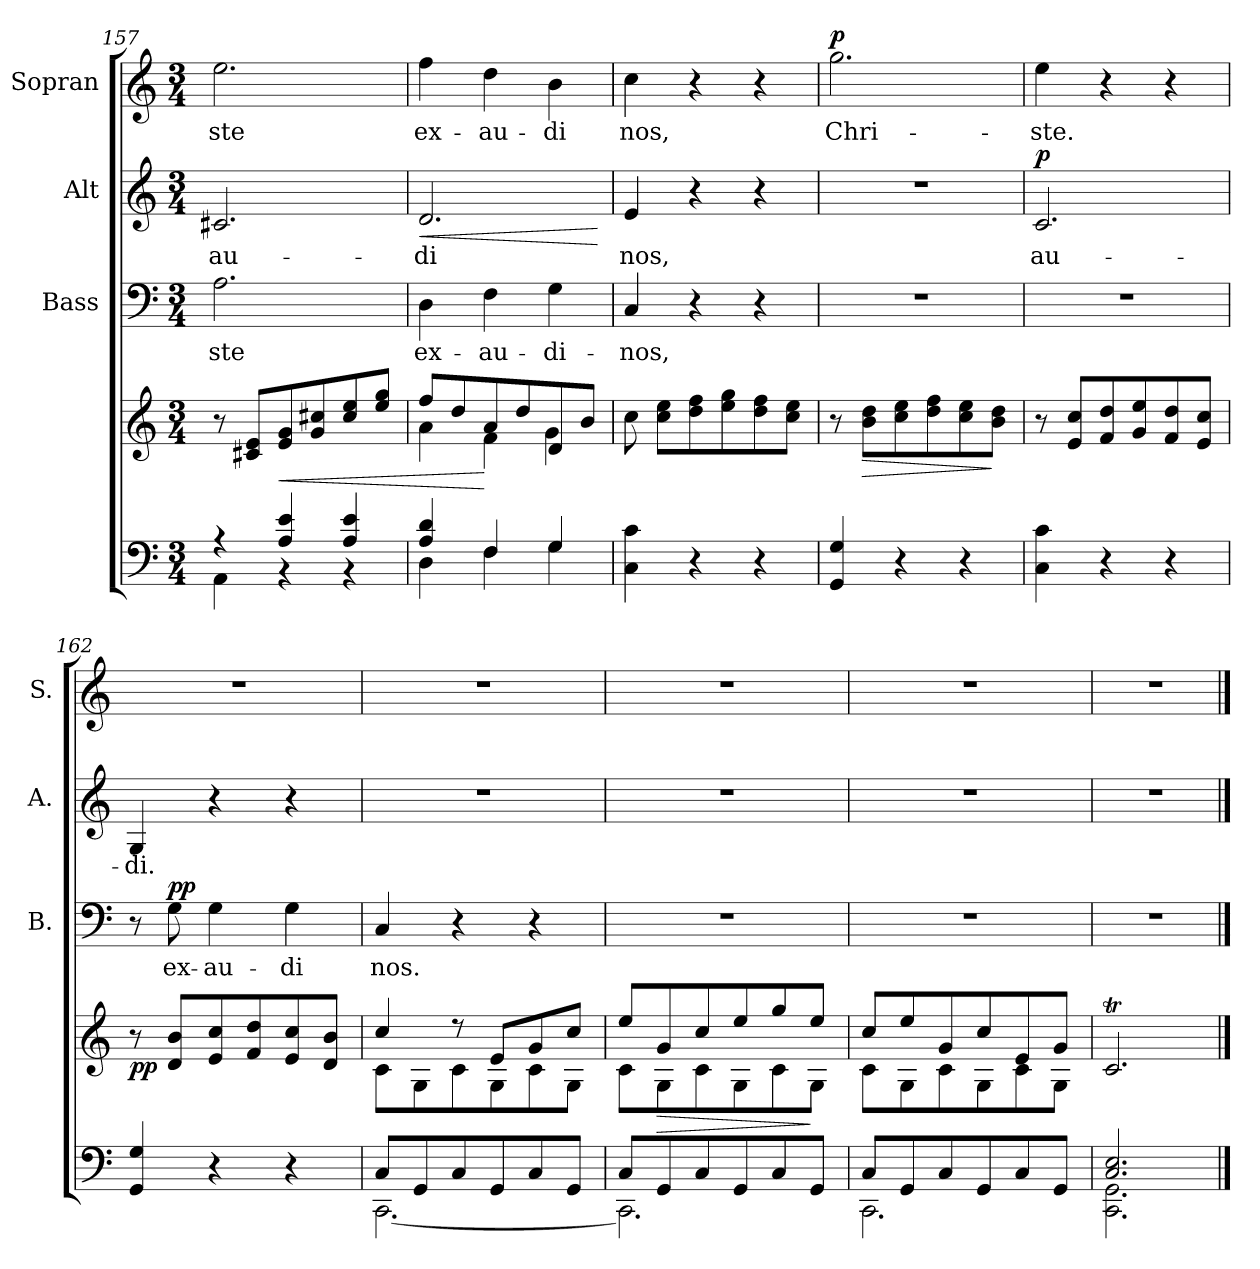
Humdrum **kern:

**kern	**kern	**dynam	**kern	**text	**dynam	**kern	**text	**dynam	**kern	**text	**dynam
*part4	*part4	*part4	*part3	*part3	*part3	*part2	*part2	*part2	*part1	*part1	*part1
*staff5	*staff4	*staff4/5	*staff3	*staff3	*staff3	*staff2	*staff2	*staff2	*staff1	*staff1	*staff1
*	*	*	*I"Bass	*	*	*I"Alt	*	*	*I"Sopran	*	*
*	*	*	*I'B.	*	*	*I'A.	*	*	*I'S.	*	*
*clefF4	*clefG2	*	*clefF4	*	*	*clefG2	*	*	*clefG2	*	*
*k[]	*k[]	*	*k[]	*	*	*k[]	*	*	*k[]	*	*
*C:	*C:	*	*C:	*	*	*C:	*	*	*C:	*	*
*M3/4	*M3/4	*	*M3/4	*	*	*M3/4	*	*	*M3/4	*	*
=157	=157	=157	=157	=157	=157	=157	=157	=157	=157	=157	=157
*^	*	*	*	*	*	*	*	*	*	*	*
!	!	!	!	!	!LO:LY:b	!	!	!LO:LY:b	!	!	!LO:LY:b	!
4rA	4AA\	8r	.	2.A\	-ste	.	2.c#X/	-au-	.	2.ee\	-ste	.
.	.	8c#X/ 8e/L	.	.	.	.	.	.	.	.	.	.
!	!	!	!LO:HP:b	!	!	!	!	!	!	!	!	!
4A/ 4e/	4rAA	8e/ 8g/	<	.	.	.	.	.	.	.	.	.
.	.	8g/ 8cc#X/	.	.	.	.	.	.	.	.	.	.
4A/ 4e/	4rAA	8cc#/ 8ee/	.	.	.	.	.	.	.	.	.	.
.	.	8ee/ 8gg/J	.	.	.	.	.	.	.	.	.	.
=158	=158	=158	=158	=158	=158	=158	=158	=158	=158	=158	=158	=158
*	*	*^	*	*	*	*	*	*	*	*	*	*
!	!	!	!	!	!	!LO:LY:b	!	!	!LO:LY:b	!LO:HP:b	!	!LO:LY:b	!
4A/ 4d/	4D\	8ff/L	4a\	.	4D\	ex-	.	2.d/	-di	<	4ff\	ex-	.
.	.	8dd/	.	.	.	.	.	.	.	.	.	.	.
!	!	!	!	!	!	!LO:LY:b	!	!	!	!	!	!LO:LY:b	!
4F/	4F\	8a/	4f\	[	4F\	-au-	.	.	.	.	4dd\	-au-	.
.	.	8dd/	.	.	.	.	.	.	.	.	.	.	.
!	!	!	!	!	!	!LO:LY:b	!	!	!	!	!	!LO:LY:b	!
4G/	4G\	8d/	4g\	.	4G\	-di-	.	.	.	.	4b\	-di	.
.	.	8b/J	.	.	.	.	.	.	.	.	.	.	.
*v	*v	*	*	*	*	*	*	*	*	*	*	*	*
*	*v	*v	*	*	*	*	*	*	*	*	*	*
.	.	.	.	.	.	.	.	[	.	.	.
=159	=159	=159	=159	=159	=159	=159	=159	=159	=159	=159	=159
!	!	!	!	!LO:LY:b	!	!	!LO:LY:b	!	!	!LO:LY:b	!
4C\ 4c\	8cc\	.	4C/	-nos,	.	4e/	nos,	.	4cc\	nos,	.
.	8cc\ 8ee\L	.	.	.	.	.	.	.	.	.	.
4r	8dd\ 8ff\	.	4r	.	.	4r	.	.	4r	.	.
.	8ee\ 8gg\	.	.	.	.	.	.	.	.	.	.
4r	8dd\ 8ff\	.	4r	.	.	4r	.	.	4r	.	.
.	8cc\ 8ee\J	.	.	.	.	.	.	.	.	.	.
!!LO:LB:g=z
=160	=160	=160	=160	=160	=160	=160	=160	=160	=160	=160	=160
!	!	!	!	!	!	!	!	!	!	!LO:LY:b	!LO:DY:a
4GG/ 4G/	8r	.	2.r	.	.	2.r	.	.	2.gg\	Chri-	p
!	!	!LO:HP:b	!	!	!	!	!	!	!	!	!
.	8b\ 8dd\L	>	.	.	.	.	.	.	.	.	.
4r	8cc\ 8ee\	.	.	.	.	.	.	.	.	.	.
.	8dd\ 8ff\	.	.	.	.	.	.	.	.	.	.
4r	8cc\ 8ee\	.	.	.	.	.	.	.	.	.	.
.	8b\ 8dd\J	]	.	.	.	.	.	.	.	.	.
=161	=161	=161	=161	=161	=161	=161	=161	=161	=161	=161	=161
!	!	!	!	!	!	!	!LO:LY:b	!LO:DY:a	!	!LO:LY:b	!
4C\ 4c\	8r	.	2.r	.	.	2.c/	au-	p	4ee\	-ste.	.
.	8e/ 8cc/L	.	.	.	.	.	.	.	.	.	.
4r	8f/ 8dd/	.	.	.	.	.	.	.	4r	.	.
.	8g/ 8ee/	.	.	.	.	.	.	.	.	.	.
4r	8f/ 8dd/	.	.	.	.	.	.	.	4r	.	.
.	8e/ 8cc/J	.	.	.	.	.	.	.	.	.	.
=162	=162	=162	=162	=162	=162	=162	=162	=162	=162	=162	=162
!	!	!LO:DY:b	!	!	!	!	!LO:LY:b	!	!	!	!
4GG/ 4G/	8r	pp	8r	.	.	4G/	-di.	.	2.r	.	.
!	!	!	!	!LO:LY:b	!LO:DY:a	!	!	!	!	!	!
.	8d/ 8b/L	.	8G\	ex-	pp	.	.	.	.	.	.
!	!	!	!	!LO:LY:b	!	!	!	!	!	!	!
4r	8e/ 8cc/	.	4G\	-au-	.	4r	.	.	.	.	.
.	8f/ 8dd/	.	.	.	.	.	.	.	.	.	.
!	!	!	!	!LO:LY:b	!	!	!	!	!	!	!
4r	8e/ 8cc/	.	4G\	-di	.	4r	.	.	.	.	.
.	8d/ 8b/J	.	.	.	.	.	.	.	.	.	.
=163	=163	=163	=163	=163	=163	=163	=163	=163	=163	=163	=163
*^	*^	*	*	*	*	*	*	*	*	*	*
!	!	!	!	!	!	!LO:LY:b	!	!	!	!	!	!	!
8C/L	[<2.CC\	4cc/	8c\L	.	4C/	nos.	.	2.r	.	.	2.r	.	.
8GG/	.	.	8G\	.	.	.	.	.	.	.	.	.	.
8C/	.	8r	8c\	.	4r	.	.	.	.	.	.	.	.
8GG/	.	8e/L	8G\	.	.	.	.	.	.	.	.	.	.
8C/	.	8g/	8c\	.	4r	.	.	.	.	.	.	.	.
8GG/J	.	8cc/J	8G\J	.	.	.	.	.	.	.	.	.	.
=164	=164	=164	=164	=164	=164	=164	=164	=164	=164	=164	=164	=164	=164
8C/L	2.CC\]	8ee/L	8c\L	.	2.r	.	.	2.r	.	.	2.r	.	.
!	!	!	!	!LO:HP:b	!	!	!	!	!	!	!	!	!
8GG/	.	8g/	8G\	>	.	.	.	.	.	.	.	.	.
8C/	.	8cc/	8c\	.	.	.	.	.	.	.	.	.	.
8GG/	.	8ee/	8G\	.	.	.	.	.	.	.	.	.	.
8C/	.	8gg/	8c\	.	.	.	.	.	.	.	.	.	.
8GG/J	.	8ee/J	8G\J	]	.	.	.	.	.	.	.	.	.
=165	=165	=165	=165	=165	=165	=165	=165	=165	=165	=165	=165	=165	=165
8C/L	2.CC\	8cc/L	8c\L	.	2.r	.	.	2.r	.	.	2.r	.	.
8GG/	.	8ee/	8G\	.	.	.	.	.	.	.	.	.	.
8C/	.	8g/	8c\	.	.	.	.	.	.	.	.	.	.
8GG/	.	8cc/	8G\	.	.	.	.	.	.	.	.	.	.
8C/	.	8e/	8c\	.	.	.	.	.	.	.	.	.	.
8GG/J	.	8g/J	8G\J	.	.	.	.	.	.	.	.	.	.
*	*	*v	*v	*	*	*	*	*	*	*	*	*	*
=166	=166	=166	=166	=166	=166	=166	=166	=166	=166	=166	=166	=166
2.C/ 2.E/	2.CC\ 2.GG\	2.cT/	.	2.r	.	.	2.r	.	.	2.r	.	.
*v	*v	*	*	*	*	*	*	*	*	*	*	*
==	==	==	==	==	==	==	==	==	==	==	==
*-	*-	*-	*-	*-	*-	*-	*-	*-	*-	*-	*-
